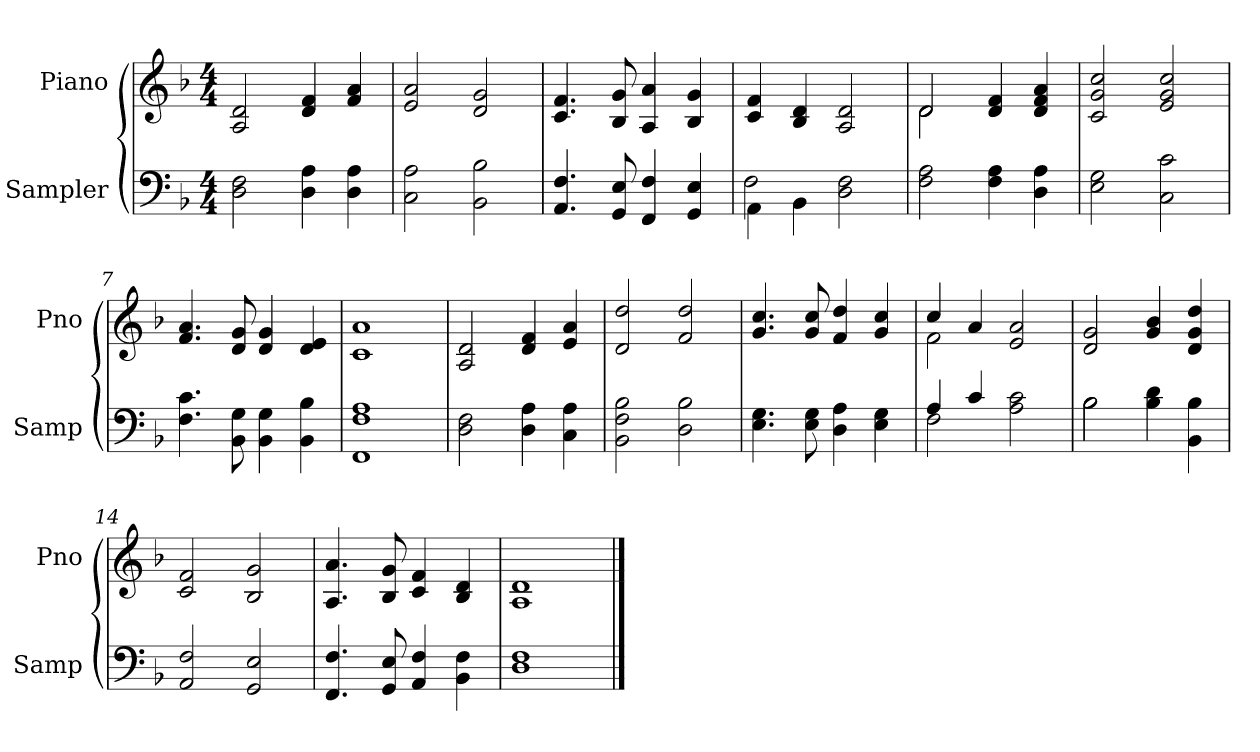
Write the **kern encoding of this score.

**kern	**kern
*part2	*part1
*staff2	*staff1
*I"Sampler	*I"Piano
*I'Samp	*I'Pno
*clefF4	*clefG2
*k[b-]	*k[b-]
*F:	*F:
*M4/4	*M4/4
=1	=1
2D 2F	2A 2d
4D 4A	4d 4f
4D 4A	4f 4a
=2	=2
2C 2A	2e 2a
2BB- 2B-	2d 2g
=3	=3
4.AA 4.F	4.c 4.f
8GG 8E	8B- 8g
4FF 4F	4A 4a
4GG 4E	4B- 4g
=4	=4
*^	*
4AA\	2F	4c 4f
4BB-\	.	4B- 4d
2D 2F	2ryy	2A 2d
*v	*v	*
=5	=5
*	*^
2F 2A	2d/	2d
4F 4A	4d 4f	2ryy
4D 4A	4d 4f 4a	.
*	*v	*v
=6	=6
2E 2G	2c 2g 2cc
2C 2c	2e 2g 2cc
=7	=7
4.F 4.c	4.f 4.a
8BB- 8G	8d 8g
4BB- 4G	4d 4g
4BB- 4B-	4d 4e
=8	=8
1FF 1F 1A	1c 1a
=9	=9
2D 2F	2A 2d
4D 4A	4d 4f
4C 4A	4e 4a
=10	=10
2BB- 2F 2B-	2d 2dd
2D 2B-	2f 2dd
=11	=11
4.E 4.G	4.g 4.cc
8E 8G	8g 8cc
4D 4A	4f 4dd
4E 4G	4g 4cc
=12	=12
*^	*^
4A/	2F	4cc/	2f
4c/	.	4a/	.
2A 2c	2ryy	2e 2a	2ryy
*	*	*v	*v
=13	=13	=13
2B-\	2B-	2d 2g
4B- 4d	2ryy	4g 4b-
4BB- 4B-	.	4d 4g 4dd
*v	*v	*
=14	=14
2AA 2F	2c 2f
2GG 2E	2B- 2g
=15	=15
4.FF 4.F	4.A 4.a
8GG 8E	8B- 8g
4AA 4F	4c 4f
4BB- 4F	4B- 4d
=16	=16
1D 1F	1A 1d
==	==
*-	*-
